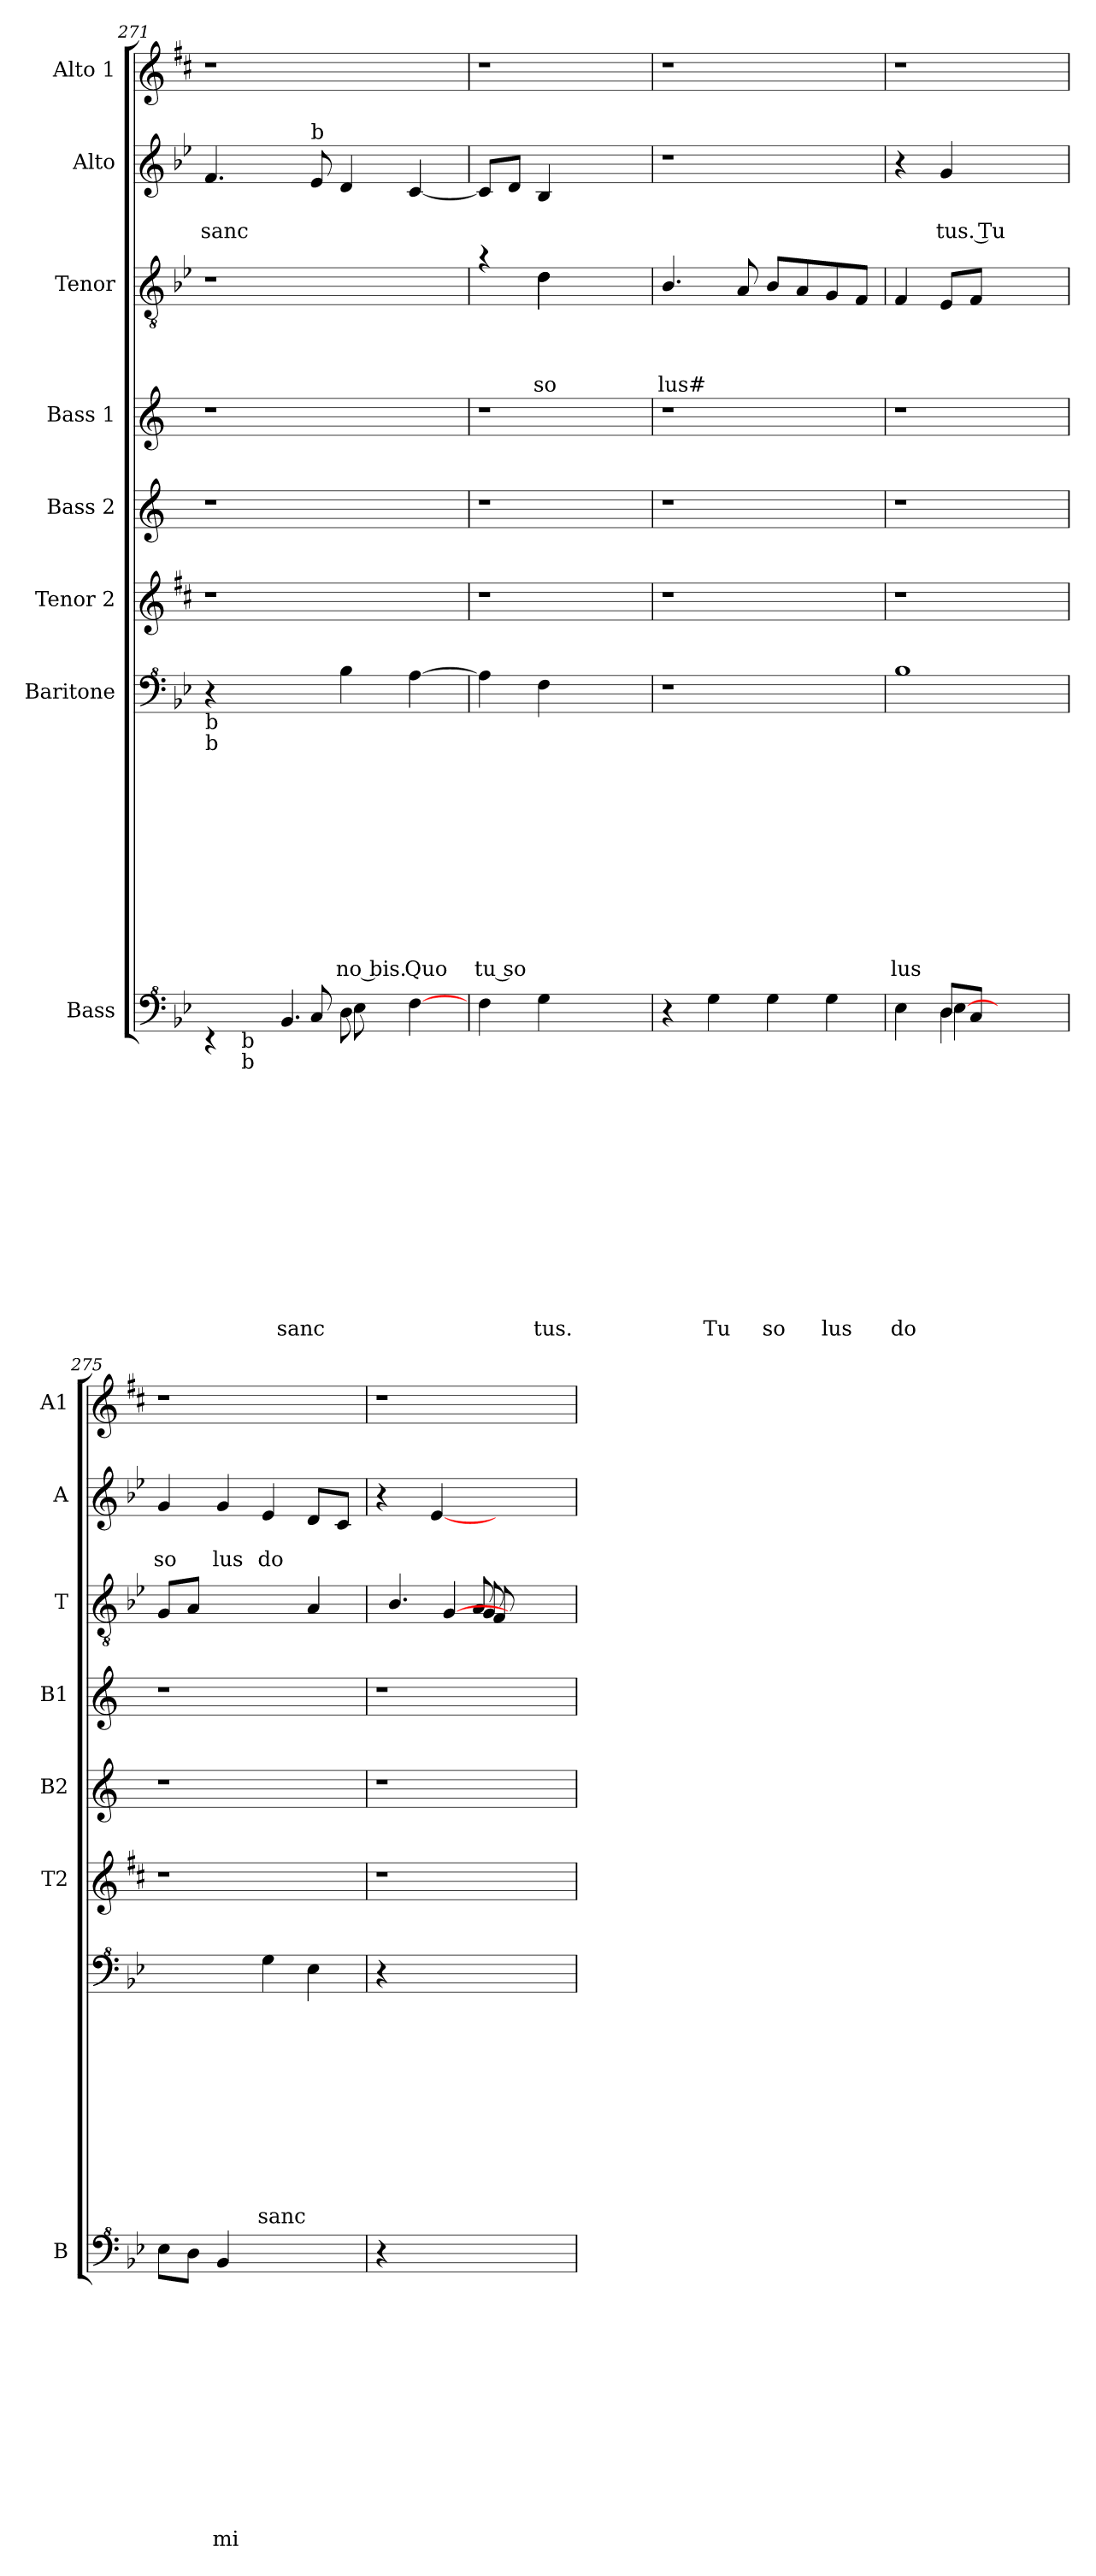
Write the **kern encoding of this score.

**kern	**text	**text	**text	**text	**text	**text	**text	**text	**text	**text	**text	**text	**text	**kern	**text	**text	**text	**text	**text	**text	**text	**text	**text	**text	**text	**kern	**kern	**kern	**kern	**text	**text	**text	**text	**kern	**text	**text	**kern
*part8	*part8	*part8	*part8	*part8	*part8	*part8	*part8	*part8	*part8	*part8	*part8	*part8	*part8	*part7	*part7	*part7	*part7	*part7	*part7	*part7	*part7	*part7	*part7	*part7	*part7	*part6	*part5	*part4	*part3	*part3	*part3	*part3	*part3	*part2	*part2	*part2	*part1
*staff8	*staff8	*staff8	*staff8	*staff8	*staff8	*staff8	*staff8	*staff8	*staff8	*staff8	*staff8	*staff8	*staff8	*staff7	*staff7	*staff7	*staff7	*staff7	*staff7	*staff7	*staff7	*staff7	*staff7	*staff7	*staff7	*staff6	*staff5	*staff4	*staff3	*staff3	*staff3	*staff3	*staff3	*staff2	*staff2	*staff2	*staff1
*I"Bass	*	*	*	*	*	*	*	*	*	*	*	*	*	*I"Baritone	*	*	*	*	*	*	*	*	*	*	*	*I"Tenor 2	*I"Bass 2	*I"Bass 1	*I"Tenor	*	*	*	*	*I"Alto	*	*	*I"Alto 1
*I'B	*	*	*	*	*	*	*	*	*	*	*	*	*	*	*	*	*	*	*	*	*	*	*	*	*	*I'T2	*I'B2	*I'B1	*I'T	*	*	*	*	*I'A	*	*	*I'A1
!!LO:LB:g=z
*clefF^4	*	*	*	*	*	*	*	*	*	*	*	*	*	*clefF^4	*	*	*	*	*	*	*	*	*	*	*	*clefG2	*clefG2	*clefG2	*clefGv2	*	*	*	*	*clefG2	*	*	*clefG2
*	*	*	*	*	*	*	*	*	*	*	*	*	*	*	*	*	*	*	*	*	*	*	*	*	*	*ITrd1c2	*	*	*ITrd1c2	*	*	*	*	*ITrd1c2	*	*	*ITrd1c2
*k[b-e-]	*	*	*	*	*	*	*	*	*	*	*	*	*	*k[b-e-]	*	*	*	*	*	*	*	*	*	*	*	*k[]	*k[]	*k[]	*k[b-e-a-d-]	*	*	*	*	*k[b-e-a-d-]	*	*	*k[]
*B-:	*	*	*	*	*	*	*	*	*	*	*	*	*	*B-:	*	*	*	*	*	*	*	*	*	*	*	*C:	*C:	*C:	*A-:	*	*	*	*	*A-:	*	*	*C:
=271	=271	=271	=271	=271	=271	=271	=271	=271	=271	=271	=271	=271	=271	=271	=271	=271	=271	=271	=271	=271	=271	=271	=271	=271	=271	=271	=271	=271	=271	=271	=271	=271	=271	=271	=271	=271	=271
*^	*	*	*	*	*	*	*	*	*	*	*	*	*	*	*	*	*	*	*	*	*	*	*	*	*	*	*	*	*	*	*	*	*	*	*	*	*
*	*^	*	*	*	*	*	*	*	*	*	*	*	*	*	*	*	*	*	*	*	*	*	*	*	*	*	*	*	*	*	*	*	*	*	*	*	*	*
*	*	*^	*	*	*	*	*	*	*	*	*	*	*	*	*	*	*	*	*	*	*	*	*	*	*	*	*	*	*	*	*	*	*	*	*	*	*	*	*
!	!	!	!	!	!	!	!	!	!	!	!	!	!	!	!	!	!LO:TX:b:t=b	!	!	!	!	!	!	!	!	!	!	!	!	!	!	!	!	!	!	!	!	!	!	!
!	!	!	!	!	!	!	!	!	!	!	!	!	!	!	!	!	!LO:TX:b:t=b	!	!	!	!	!	!	!	!	!	!	!	!	!	!	!	!	!	!	!	!	!	!	!
!	!	!	!	!	!	!	!	!	!	!	!	!	!	!	!	!	!	!	!	!	!	!	!	!	!	!	!	!	!	!	!	!	!	!	!	!	!	!	!LO:LY:b	!
16ryy	4rE	4.ryy	2ryy	.	.	.	.	.	.	.	.	.	.	.	.	.	4r	.	.	.	.	.	.	.	.	.	.	.	1r	1r	1r	1r	.	.	.	.	4.e-/	.	sanc	1r
32.ryy	.	.	.	.	.	.	.	.	.	.	.	.	.	.	.	.	.	.	.	.	.	.	.	.	.	.	.	.	.	.	.	.	.	.	.	.	.	.	.	.
!LO:TX:b:t=b	!	!	!	!	!	!	!	!	!	!	!	!	!	!	!	!	!	!	!	!	!	!	!	!	!	!	!	!	!	!	!	!	!	!	!	!	!	!	!	!
!LO:TX:b:t=b	!	!	!	!	!	!	!	!	!	!	!	!	!	!	!	!	!	!	!	!	!	!	!	!	!	!	!	!	!	!	!	!	!	!	!	!	!	!	!	!
32ryy	.	.	.	.	.	.	.	.	.	.	.	.	.	.	.	.	.	.	.	.	.	.	.	.	.	.	.	.	.	.	.	.	.	.	.	.	.	.	.	.
2ryy	.	.	.	.	.	.	.	.	.	.	.	.	.	.	.	.	.	.	.	.	.	.	.	.	.	.	.	.	.	.	.	.	.	.	.	.	.	.	.	.
!	!	!	!	!	!	!	!	!	!	!	!	!	!	!	!	!LO:LY:b	!	!	!	!	!	!	!	!	!	!	!	!	!	!	!	!	!	!	!	!	!	!	!	!
.	4.B-/	.	.	.	.	.	.	.	.	.	.	.	.	.	.	sanc	4ryy	.	.	.	.	.	.	.	.	.	.	.	.	.	.	.	.	.	.	.	.	.	.	.
!	!	!	!	!	!	!	!	!	!	!	!	!	!	!	!	!	!	!	!	!	!	!	!	!	!	!	!	!	!	!	!	!	!	!	!	!	!LO:TX:a:t=b	!	!	!
.	.	8c/	.	.	.	.	.	.	.	.	.	.	.	.	.	.	.	.	.	.	.	.	.	.	.	.	.	.	.	.	.	.	.	.	.	.	8d-/	.	.	.
!	!	!	!	!	!	!	!	!	!	!	!	!	!	!	!	!	!	!	!	!	!	!	!	!	!	!	!	!LO:LY:b:rj	!	!	!	!	!	!	!	!	!	!	!	!
.	.	8d\	8e-\	.	.	.	.	.	.	.	.	.	.	.	.	.	4b-\	.	.	.	.	.	.	.	.	.	.	no bis.	.	.	.	.	.	.	.	.	4c/	.	.	.
.	4.ryy	4.ryy	8ryy	.	.	.	.	.	.	.	.	.	.	.	.	.	.	.	.	.	.	.	.	.	.	.	.	.	.	.	.	.	.	.	.	.	.	.	.	.
4ryy	.	.	.	.	.	.	.	.	.	.	.	.	.	.	.	.	.	.	.	.	.	.	.	.	.	.	.	.	.	.	.	.	.	.	.	.	.	.	.	.
!	!	!	!	!	!	!	!	!	!	!	!	!	!	!	!	!	!	!	!	!	!	!	!	!	!	!	!	!LO:LY:b	!	!	!	!	!	!	!	!	!	!	!	!
.	.	.	[>4f\	.	.	.	.	.	.	.	.	.	.	.	.	.	[>4a\	.	.	.	.	.	.	.	.	.	.	Quo	.	.	.	.	.	.	.	.	[<4B-/	.	.	.
16..ryy	.	.	.	.	.	.	.	.	.	.	.	.	.	.	.	.	.	.	.	.	.	.	.	.	.	.	.	.	.	.	.	.	.	.	.	.	.	.	.	.
*v	*v	*v	*v	*	*	*	*	*	*	*	*	*	*	*	*	*	*	*	*	*	*	*	*	*	*	*	*	*	*	*	*	*	*	*	*	*	*	*	*	*
=272	=272	=272	=272	=272	=272	=272	=272	=272	=272	=272	=272	=272	=272	=272	=272	=272	=272	=272	=272	=272	=272	=272	=272	=272	=272	=272	=272	=272	=272	=272	=272	=272	=272	=272	=272	=272	=272
!	!	!	!	!	!	!	!	!	!	!	!	!	!	!	!	!	!	!	!	!	!	!	!	!	!LO:LY:b	!	!	!	!	!	!	!	!	!	!	!	!
*	*	*	*	*	*	*	*	*	*	*	*	*	*	*	*	*	*	*	*	*	*	*	*	*	*	*	*	*	*^	*	*	*	*	*	*	*	*
*	*	*	*	*	*	*	*	*	*	*	*	*	*	*	*	*	*	*	*	*	*	*	*	*	*	*	*	*	*	*^	*	*	*	*	*	*	*	*
4f\	.	.	.	.	.	.	.	.	.	.	.	.	.	4a\]	.	.	.	.	.	.	.	.	.	.	tu so	1r	1r	1r	4ra	4ryy	4ryy	.	.	.	.	8B-/L]	.	.	1r
.	.	.	.	.	.	.	.	.	.	.	.	.	.	.	.	.	.	.	.	.	.	.	.	.	.	.	.	.	.	.	.	.	.	.	.	8c/J	.	.	.
!	!	!	!	!	!	!	!	!	!	!	!	!	!LO:LY:b	!	!	!	!	!	!	!	!	!	!	!	!	!	!	!	!	!	!	!	!	!	!LO:LY:b:rj	!	!	!	!
!	!	!	!	!	!	!	!	!	!	!	!	!	!	!	!	!	!	!	!	!	!	!	!	!	!	!	!	!	!	!	!	!	!	!	!LO:LY:b	!	!	!	!
!	!	!	!	!	!	!	!	!	!	!	!	!	!	!	!	!	!	!	!	!	!	!	!	!	!	!	!	!	!	!	!	!	!	!	!LO:LY:b:rj	!	!	!	!
4g\	.	.	.	.	.	.	.	.	.	.	.	.	tus.	4f\	.	.	.	.	.	.	.	.	.	.	.	.	.	.	4c\	4c\	4c\	.	.	.	so	4A-/	.	.	.
2ryy	.	.	.	.	.	.	.	.	.	.	.	.	.	2ryy	.	.	.	.	.	.	.	.	.	.	.	.	.	.	2ryy	2ryy	2ryy	.	.	.	.	2ryy	.	.	.
=273	=273	=273	=273	=273	=273	=273	=273	=273	=273	=273	=273	=273	=273	=273	=273	=273	=273	=273	=273	=273	=273	=273	=273	=273	=273	=273	=273	=273	=273	=273	=273	=273	=273	=273	=273	=273	=273	=273	=273
!	!	!	!	!	!	!	!	!	!	!	!	!	!	!	!	!	!	!	!	!	!	!	!	!	!	!	!	!	!	!	!	!	!	!	!LO:LY:b	!	!	!	!
*	*	*	*	*	*	*	*	*	*	*	*	*	*	*	*	*	*	*	*	*	*	*	*	*	*	*	*	*	*v	*v	*v	*	*	*	*	*	*	*	*
4r	.	.	.	.	.	.	.	.	.	.	.	.	.	1r	.	.	.	.	.	.	.	.	.	.	.	1r	1r	1r	4.A-/	.	.	.	lus#	1r	.	.	1r
!	!	!	!	!	!	!	!	!	!	!	!	!	!LO:LY:b	!	!	!	!	!	!	!	!	!	!	!	!	!	!	!	!	!	!	!	!	!	!	!	!
4g\	.	.	.	.	.	.	.	.	.	.	.	.	Tu	.	.	.	.	.	.	.	.	.	.	.	.	.	.	.	.	.	.	.	.	.	.	.	.
.	.	.	.	.	.	.	.	.	.	.	.	.	.	.	.	.	.	.	.	.	.	.	.	.	.	.	.	.	8G/	.	.	.	.	.	.	.	.
!	!	!	!	!	!	!	!	!	!	!	!	!	!LO:LY:b	!	!	!	!	!	!	!	!	!	!	!	!	!	!	!	!	!	!	!	!	!	!	!	!
4g\	.	.	.	.	.	.	.	.	.	.	.	.	so	.	.	.	.	.	.	.	.	.	.	.	.	.	.	.	8A-/L	.	.	.	.	.	.	.	.
.	.	.	.	.	.	.	.	.	.	.	.	.	.	.	.	.	.	.	.	.	.	.	.	.	.	.	.	.	8G/	.	.	.	.	.	.	.	.
!	!	!	!	!	!	!	!	!	!	!	!	!	!LO:LY:b	!	!	!	!	!	!	!	!	!	!	!	!	!	!	!	!	!	!	!	!	!	!	!	!
4g\	.	.	.	.	.	.	.	.	.	.	.	.	lus	.	.	.	.	.	.	.	.	.	.	.	.	.	.	.	8F/	.	.	.	.	.	.	.	.
.	.	.	.	.	.	.	.	.	.	.	.	.	.	.	.	.	.	.	.	.	.	.	.	.	.	.	.	.	8E-/J	.	.	.	.	.	.	.	.
=274	=274	=274	=274	=274	=274	=274	=274	=274	=274	=274	=274	=274	=274	=274	=274	=274	=274	=274	=274	=274	=274	=274	=274	=274	=274	=274	=274	=274	=274	=274	=274	=274	=274	=274	=274	=274	=274
!	!	!	!	!	!	!	!	!	!	!	!	!	!LO:LY:b	!	!	!	!	!	!	!	!	!	!	!	!LO:LY:b:rj	!	!	!	!	!	!	!	!	!	!	!	!
*^	*	*	*	*	*	*	*	*	*	*	*	*	*	*	*	*	*	*	*	*	*	*	*	*	*	*	*	*	*	*	*	*	*	*	*	*	*
*	*^	*	*	*	*	*	*	*	*	*	*	*	*	*	*	*	*	*	*	*	*	*	*	*	*	*	*	*	*	*	*	*	*	*	*	*	*	*
4e-\	4ryy	4ryy	.	.	.	.	.	.	.	.	.	.	.	.	do	1b-	.	.	.	.	.	.	.	.	.	.	lus	1r	1r	1r	4E-/	.	.	.	.	4r	.	.	1r
!	!	!	!	!	!	!	!	!	!	!	!	!	!	!	!	!	!	!	!	!	!	!	!	!	!	!	!	!	!	!	!	!	!	!	!	!	!	!LO:LY:b:rj	!
8d/L	4d\	[>4e-\	.	.	.	.	.	.	.	.	.	.	.	.	.	.	.	.	.	.	.	.	.	.	.	.	.	.	.	.	8D-/L	.	.	.	.	4f/	.	tus. Tu	.
8c/J	.	.	.	.	.	.	.	.	.	.	.	.	.	.	.	.	.	.	.	.	.	.	.	.	.	.	.	.	.	.	8E-/J	.	.	.	.	.	.	.	.
2ryy	2ryy	2ryy	.	.	.	.	.	.	.	.	.	.	.	.	.	.	.	.	.	.	.	.	.	.	.	.	.	.	.	.	2ryy	.	.	.	.	2ryy	.	.	.
=275	=275	=275	=275	=275	=275	=275	=275	=275	=275	=275	=275	=275	=275	=275	=275	=275	=275	=275	=275	=275	=275	=275	=275	=275	=275	=275	=275	=275	=275	=275	=275	=275	=275	=275	=275	=275	=275	=275	=275
!	!	!	!	!	!	!	!	!	!	!	!	!	!	!	!	!	!	!	!	!	!	!	!	!	!	!	!	!	!	!	!	!	!	!	!	!	!	!LO:LY:b	!
*v	*v	*v	*	*	*	*	*	*	*	*	*	*	*	*	*	*	*	*	*	*	*	*	*	*	*	*	*	*	*	*	*	*	*	*	*	*	*	*	*
8e-\L	.	.	.	.	.	.	.	.	.	.	.	.	.	2ryy	.	.	.	.	.	.	.	.	.	.	.	1r	1r	1r	8F/L	.	.	.	.	4f/	.	so	1r
8d\J	.	.	.	.	.	.	.	.	.	.	.	.	.	.	.	.	.	.	.	.	.	.	.	.	.	.	.	.	8G/J	.	.	.	.	.	.	.	.
!	!	!	!	!	!	!	!	!	!	!	!	!	!LO:LY:b	!	!	!	!	!	!	!	!	!	!	!	!	!	!	!	!	!	!	!	!	!	!	!LO:LY:b	!
4B-/	.	.	.	.	.	.	.	.	.	.	.	.	mi	.	.	.	.	.	.	.	.	.	.	.	.	.	.	.	2ryy	.	.	.	.	4f/	.	lus	.
!	!	!	!	!	!	!	!	!	!	!	!	!	!	!	!	!	!	!	!	!	!	!	!	!	!LO:LY:b:rj	!	!	!	!	!	!	!	!	!	!	!LO:LY:b	!
2ryy	.	.	.	.	.	.	.	.	.	.	.	.	.	4g\	.	.	.	.	.	.	.	.	.	.	sanc	.	.	.	.	.	.	.	.	4d-/	.	do	.
.	.	.	.	.	.	.	.	.	.	.	.	.	.	4e-\	.	.	.	.	.	.	.	.	.	.	.	.	.	.	4G/	.	.	.	.	8c/L	.	.	.
.	.	.	.	.	.	.	.	.	.	.	.	.	.	.	.	.	.	.	.	.	.	.	.	.	.	.	.	.	.	.	.	.	.	8B-/J	.	.	.
!!LO:LB:g=z
=276	=276	=276	=276	=276	=276	=276	=276	=276	=276	=276	=276	=276	=276	=276	=276	=276	=276	=276	=276	=276	=276	=276	=276	=276	=276	=276	=276	=276	=276	=276	=276	=276	=276	=276	=276	=276	=276
*	*	*	*	*	*	*	*	*	*	*	*	*	*	*	*	*	*	*	*	*	*	*	*	*	*	*	*	*	*^	*	*	*	*	*	*	*	*
*	*	*	*	*	*	*	*	*	*	*	*	*	*	*	*	*	*	*	*	*	*	*	*	*	*	*	*	*	*	*^	*	*	*	*	*	*	*	*
*	*	*	*	*	*	*	*	*	*	*	*	*	*	*	*	*	*	*	*	*	*	*	*	*	*	*	*	*	*	*	*^	*	*	*	*	*	*	*	*
4r	.	.	.	.	.	.	.	.	.	.	.	.	.	4r	.	.	.	.	.	.	.	.	.	.	.	1r	1r	1r	4ryy	32ryy	32ryy	32ryy	.	.	.	.	4r	.	.	1r
.	.	.	.	.	.	.	.	.	.	.	.	.	.	.	.	.	.	.	.	.	.	.	.	.	.	.	.	.	.	4.A-/	4.ryy	4.ryy	.	.	.	.	.	.	.	.
2.ryy	.	.	.	.	.	.	.	.	.	.	.	.	.	2.ryy	.	.	.	.	.	.	.	.	.	.	.	.	.	.	32ryy	.	.	.	.	.	.	.	[<4d-/	.	.	.
.	.	.	.	.	.	.	.	.	.	.	.	.	.	.	.	.	.	.	.	.	.	.	.	.	.	.	.	.	[<4F/	.	.	.	.	.	.	.	.	.	.	.
.	.	.	.	.	.	.	.	.	.	.	.	.	.	.	.	.	.	.	.	.	.	.	.	.	.	.	.	.	.	8G/	8F/	8E-/	.	.	.	.	.	.	.	.
.	.	.	.	.	.	.	.	.	.	.	.	.	.	.	.	.	.	.	.	.	.	.	.	.	.	.	.	.	.	.	.	.	.	.	.	.	2ryy	.	.	.
.	.	.	.	.	.	.	.	.	.	.	.	.	.	.	.	.	.	.	.	.	.	.	.	.	.	.	.	.	4...ryy	4...ryy	4...ryy	4...ryy	.	.	.	.	.	.	.	.
*	*	*	*	*	*	*	*	*	*	*	*	*	*	*	*	*	*	*	*	*	*	*	*	*	*	*	*	*	*v	*v	*v	*v	*	*	*	*	*	*	*	*
=	=	=	=	=	=	=	=	=	=	=	=	=	=	=	=	=	=	=	=	=	=	=	=	=	=	=	=	=	=	=	=	=	=	=	=	=	=
*-	*-	*-	*-	*-	*-	*-	*-	*-	*-	*-	*-	*-	*-	*-	*-	*-	*-	*-	*-	*-	*-	*-	*-	*-	*-	*-	*-	*-	*-	*-	*-	*-	*-	*-	*-	*-	*-
